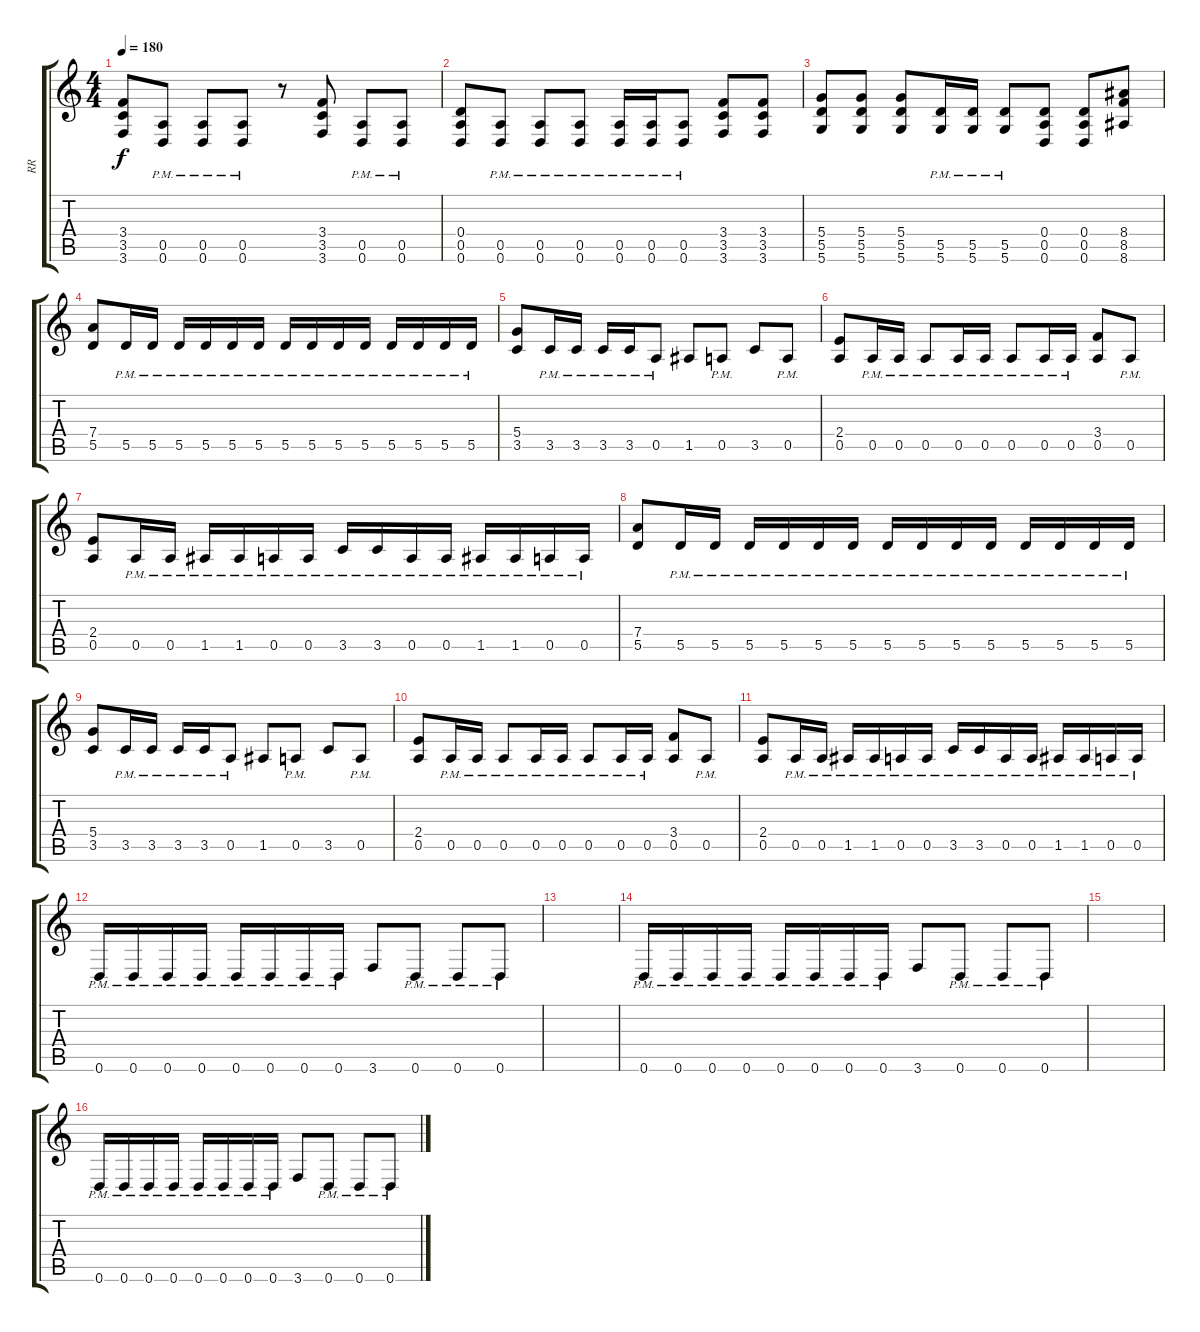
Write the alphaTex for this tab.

\track ("RR" "RR") {instrument overdrivenguitar}
\staff {score tabs}
\tuning (E4 B3 G3 D3 A2 D2) {hide}
\ts (4 4)
\tempo 180
\clef g2
\ks c
(3.4 3.5 3.6).8{dy f} (0.5{pm} 0.6{pm}).8 (0.5{pm} 0.6{pm}).8 (0.5{pm} 0.6{pm}).8 r.8 (3.4 3.5 3.6).8 (0.5{pm} 0.6{pm}).8 (0.5{pm} 0.6{pm}).8 |
(0.4 0.5 0.6).8 (0.5{pm} 0.6{pm}).8 (0.5{pm} 0.6{pm}).8 (0.5{pm} 0.6{pm}).8 (0.5{pm} 0.6{pm}).16 (0.5{pm} 0.6{pm}).16 (0.5{pm} 0.6{pm}).8 (3.4 3.5 3.6).8 (3.4 3.5 3.6).8 |
(5.4 5.5 5.6).8 (5.4 5.5 5.6).8 (5.4 5.5 5.6).8 (5.5{pm} 5.6{pm}).16 (5.5{pm} 5.6{pm}).16 (5.5{pm} 5.6{pm}).8 (0.4 0.5 0.6).8 (0.4 0.5 0.6).8 (8.4 8.5 8.6).8 |
(7.4 5.5).8 5.5{pm}.16 5.5{pm}.16 5.5{pm}.16 5.5{pm}.16 5.5{pm}.16 5.5{pm}.16 5.5{pm}.16 5.5{pm}.16 5.5{pm}.16 5.5{pm}.16 5.5{pm}.16 5.5{pm}.16 5.5{pm}.16 5.5{pm}.16 |
(5.4 3.5).8 3.5{pm}.16 3.5{pm}.16 3.5{pm}.16 3.5{pm}.16 0.5{pm}.8 1.5.8 0.5{pm}.8 3.5.8 0.5{pm}.8 |
(2.4 0.5).8 0.5{pm}.16 0.5{pm}.16 0.5{pm}.8 0.5{pm}.16 0.5{pm}.16 0.5{pm}.8 0.5{pm}.16 0.5{pm}.16 (3.4 0.5).8 0.5{pm}.8 |
(2.4 0.5).8 0.5{pm}.16 0.5{pm}.16 1.5{pm}.16 1.5{pm}.16 0.5{pm}.16 0.5{pm}.16 3.5{pm}.16 3.5{pm}.16 0.5{pm}.16 0.5{pm}.16 1.5{pm}.16 1.5{pm}.16 0.5{pm}.16 0.5{pm}.16 |
(7.4 5.5).8 5.5{pm}.16 5.5{pm}.16 5.5{pm}.16 5.5{pm}.16 5.5{pm}.16 5.5{pm}.16 5.5{pm}.16 5.5{pm}.16 5.5{pm}.16 5.5{pm}.16 5.5{pm}.16 5.5{pm}.16 5.5{pm}.16 5.5{pm}.16 |
(5.4 3.5).8 3.5{pm}.16 3.5{pm}.16 3.5{pm}.16 3.5{pm}.16 0.5{pm}.8 1.5.8 0.5{pm}.8 3.5.8 0.5{pm}.8 |
(2.4 0.5).8 0.5{pm}.16 0.5{pm}.16 0.5{pm}.8 0.5{pm}.16 0.5{pm}.16 0.5{pm}.8 0.5{pm}.16 0.5{pm}.16 (3.4 0.5).8 0.5{pm}.8 |
(2.4 0.5).8 0.5{pm}.16 0.5{pm}.16 1.5{pm}.16 1.5{pm}.16 0.5{pm}.16 0.5{pm}.16 3.5{pm}.16 3.5{pm}.16 0.5{pm}.16 0.5{pm}.16 1.5{pm}.16 1.5{pm}.16 0.5{pm}.16 0.5{pm}.16 |
0.6{pm}.16 0.6{pm}.16 0.6{pm}.16 0.6{pm}.16 0.6{pm}.16 0.6{pm}.16 0.6{pm}.16 0.6{pm}.16 3.6.8 0.6{pm}.8 0.6{pm}.8 0.6{pm}.8 |
|
0.6{pm}.16 0.6{pm}.16 0.6{pm}.16 0.6{pm}.16 0.6{pm}.16 0.6{pm}.16 0.6{pm}.16 0.6{pm}.16 3.6.8 0.6{pm}.8 0.6{pm}.8 0.6{pm}.8 |
|
0.6{pm}.16 0.6{pm}.16 0.6{pm}.16 0.6{pm}.16 0.6{pm}.16 0.6{pm}.16 0.6{pm}.16 0.6{pm}.16 3.6.8 0.6{pm}.8 0.6{pm}.8 0.6{pm}.8
